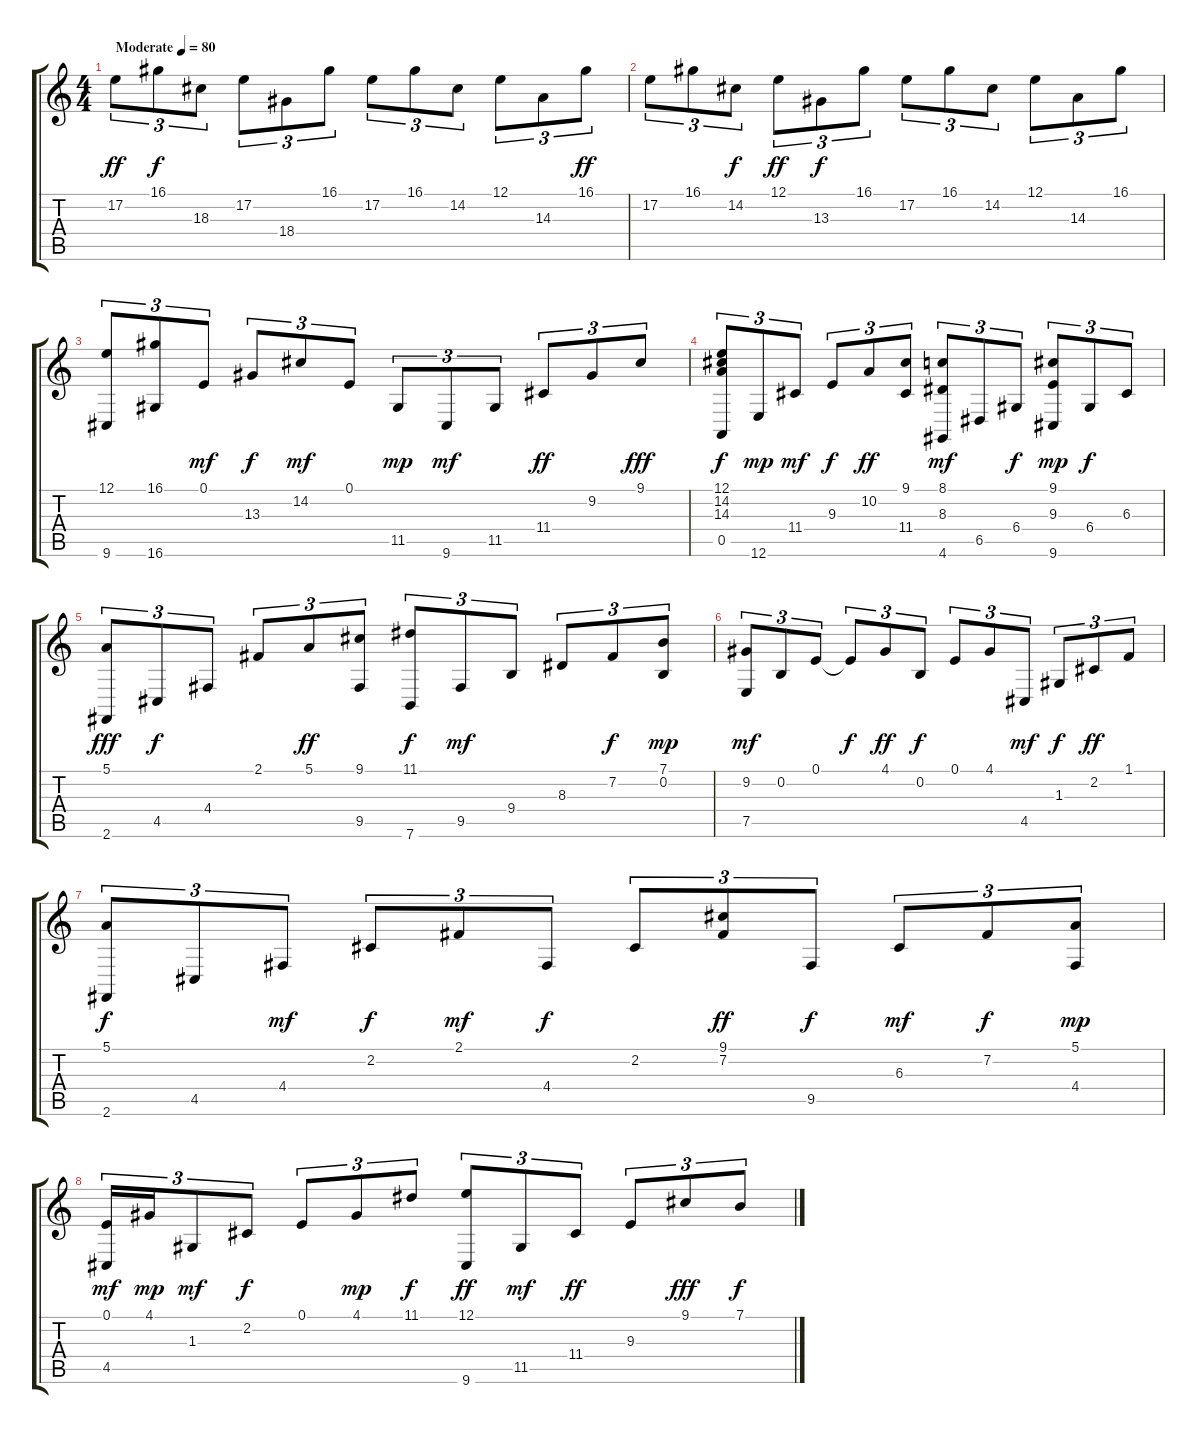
\track "" {instrument acousticgrandpiano}
\staff {score tabs}
\tuning (E4 B3 G3 D3 A2 E2) {hide}
\ts (4 4)
\tempo (80 "Moderate")
\clef g2
\ks c
17.2.8{tu (3 2) dy ff instrument acousticgrandpiano} 16.1.8{tu (3 2) dy f} 18.3.8{tu (3 2)} 17.2.8{tu (3 2)} 18.4.8{tu (3 2)} 16.1.8{tu (3 2)} 17.2.8{tu (3 2)} 16.1.8{tu (3 2)} 14.2.8{tu (3 2)} 12.1.8{tu (3 2)} 14.3.8{tu (3 2)} 16.1.8{tu (3 2) dy ff} |
17.2.8{tu (3 2)} 16.1.8{tu (3 2)} 14.2.8{tu (3 2) dy f} 12.1.8{tu (3 2) dy ff} 13.3.8{tu (3 2) dy f} 16.1.8{tu (3 2)} 17.2.8{tu (3 2)} 16.1.8{tu (3 2)} 14.2.8{tu (3 2)} 12.1.8{tu (3 2)} 14.3.8{tu (3 2)} 16.1.8{tu (3 2)} |
(12.1 9.6).8{tu (3 2)} (16.1 16.6).8{tu (3 2)} 0.1.8{tu (3 2) dy mf} 13.3.8{tu (3 2) dy f} 14.2.8{tu (3 2) dy mf} 0.1.8{tu (3 2)} 11.5.8{tu (3 2) dy mp} 9.6.8{tu (3 2) dy mf} 11.5.8{tu (3 2)} 11.4.8{tu (3 2) dy ff} 9.2.8{tu (3 2)} 9.1.8{tu (3 2) dy fff} |
(12.1 14.2 14.3 0.5).8{tu (3 2) dy f} 12.6.8{tu (3 2) dy mp} 11.4.8{tu (3 2) dy mf} 9.3.8{tu (3 2) dy f} 10.2.8{tu (3 2) dy ff} (9.1 11.4).8{tu (3 2)} (8.1 8.3 4.6).8{tu (3 2) dy mf} 6.5.8{tu (3 2)} 6.4.8{tu (3 2) dy f} (9.1 9.3 9.6).8{tu (3 2) dy mp} 6.4.8{tu (3 2) dy f} 6.3.8{tu (3 2)} |
(5.1 2.6).8{tu (3 2) dy fff} 4.5.8{tu (3 2) dy f} 4.4.8{tu (3 2)} 2.1.8{tu (3 2)} 5.1.8{tu (3 2) dy ff} (9.1 9.5).8{tu (3 2)} (11.1 7.6).8{tu (3 2) dy f} 9.5.8{tu (3 2) dy mf} 9.4.8{tu (3 2)} 8.3.8{tu (3 2)} 7.2.8{tu (3 2) dy f} (7.1 0.2).8{tu (3 2) dy mp} |
(9.2 7.5).8{tu (3 2) dy mf} 0.2.8{tu (3 2)} 0.1.8{tu (3 2)} 0.1{t}.8{tu (3 2) dy f} 4.1.8{tu (3 2) dy ff} 0.2.8{tu (3 2) dy f} 0.1.8{tu (3 2)} 4.1.8{tu (3 2)} 4.5.8{tu (3 2) dy mf} 1.3.8{tu (3 2) dy f} 2.2.8{tu (3 2) dy ff} 1.1.8{tu (3 2)} |
(5.1 2.6).8{tu (3 2) dy f} 4.5.8{tu (3 2)} 4.4.8{tu (3 2) dy mf} 2.2.8{tu (3 2) dy f} 2.1.8{tu (3 2) dy mf} 4.4.8{tu (3 2) dy f} 2.2.8{tu (3 2)} (9.1 7.2).8{tu (3 2) dy ff} 9.5.8{tu (3 2) dy f} 6.3.8{tu (3 2) dy mf} 7.2.8{tu (3 2) dy f} (5.1 4.4).8{tu (3 2) dy mp} |
(0.1 4.5).16{tu (3 2) dy mf} 4.1.16{tu (3 2) dy mp} 1.3.8{tu (3 2) dy mf} 2.2.8{tu (3 2) dy f} 0.1.8{tu (3 2)} 4.1.8{tu (3 2) dy mp} 11.1.8{tu (3 2) dy f} (12.1 9.6).8{tu (3 2) dy ff} 11.5.8{tu (3 2) dy mf} 11.4.8{tu (3 2) dy ff} 9.3.8{tu (3 2)} 9.1.8{tu (3 2) dy fff} 7.1.8{tu (3 2) dy f}
